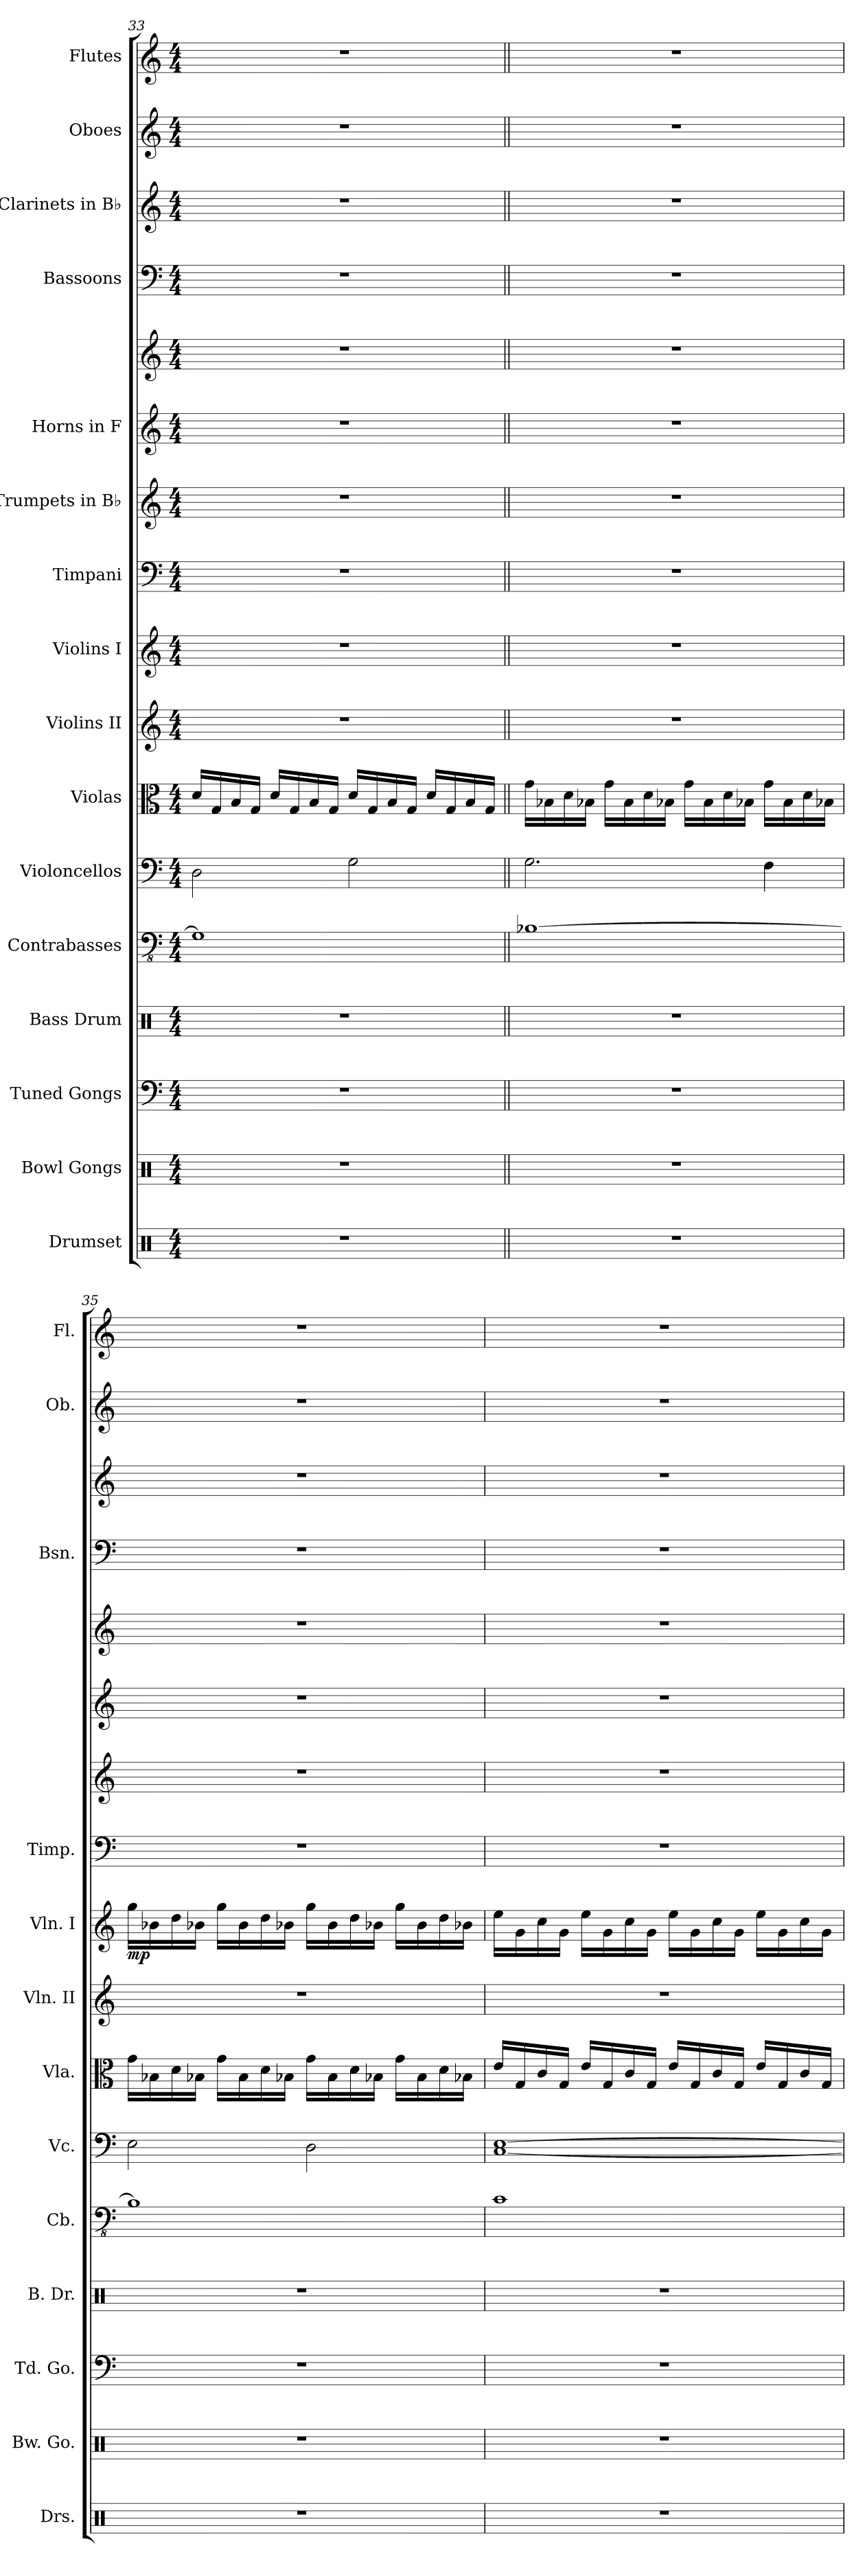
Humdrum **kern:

**kern	**kern	**kern	**kern	**kern	**kern	**kern	**kern	**kern	**dynam	**kern	**kern	**kern	**kern	**kern	**kern	**kern	**kern
*part16	*part15	*part14	*part13	*part12	*part11	*part10	*part9	*part8	*part8	*part7	*part6	*part5	*part5	*part4	*part3	*part2	*part1
*staff17	*staff16	*staff15	*staff14	*staff13	*staff12	*staff11	*staff10	*staff9	*staff9	*staff8	*staff7	*staff6	*staff5	*staff4	*staff3	*staff2	*staff1
*I"Drumset	*I"Bowl Gongs	*I"Tuned Gongs	*I"Bass Drum	*I"Contrabasses	*I"Violoncellos	*I"Violas	*I"Violins II	*I"Violins I	*	*I"Timpani	*I"Trumpets in B♭	*I"Horns in F	*	*I"Bassoons	*I"Clarinets in B♭	*I"Oboes	*I"Flutes
*I'Drs.	*I'Bw. Go.	*I'Td. Go.	*I'B. Dr.	*I'Cb.	*I'Vc.	*I'Vla.	*I'Vln. II	*I'Vln. I	*	*I'Timp.	*	*	*	*I'Bsn.	*	*I'Ob.	*I'Fl.
*clefX	*clefX	*clefF4	*clefX	*clefFv4	*clefF4	*clefC3	*clefG2	*clefG2	*	*clefF4	*clefG2	*clefG2	*clefG2	*clefF4	*clefG2	*clefG2	*clefG2
*	*	*	*	*ITrd7c12	*	*	*	*	*	*	*ITrd1c2	*ITrd4c7	*ITrd4c7	*	*ITrd1c2	*	*
*k[]	*k[]	*k[]	*k[]	*k[]	*k[]	*k[]	*k[]	*k[]	*	*k[]	*k[b-e-]	*k[b-]	*k[b-]	*k[]	*k[b-e-]	*k[]	*k[]
*M4/4	*M4/4	*M4/4	*M4/4	*M4/4	*M4/4	*M4/4	*M4/4	*M4/4	*	*M4/4	*M4/4	*M4/4	*M4/4	*M4/4	*M4/4	*M4/4	*M4/4
=33	=33	=33	=33	=33	=33	=33	=33	=33	=33	=33	=33	=33	=33	=33	=33	=33	=33
1r	1r	1r	1r	1GGG]	2D\	16d/LL	1r	1r	.	1r	1r	1r	1r	1r	1r	1r	1r
.	.	.	.	.	.	16G/	.	.	.	.	.	.	.	.	.	.	.
.	.	.	.	.	.	16B/	.	.	.	.	.	.	.	.	.	.	.
.	.	.	.	.	.	16G/JJ	.	.	.	.	.	.	.	.	.	.	.
.	.	.	.	.	.	16d/LL	.	.	.	.	.	.	.	.	.	.	.
.	.	.	.	.	.	16G/	.	.	.	.	.	.	.	.	.	.	.
.	.	.	.	.	.	16B/	.	.	.	.	.	.	.	.	.	.	.
.	.	.	.	.	.	16G/JJ	.	.	.	.	.	.	.	.	.	.	.
.	.	.	.	.	2G\	16d/LL	.	.	.	.	.	.	.	.	.	.	.
.	.	.	.	.	.	16G/	.	.	.	.	.	.	.	.	.	.	.
.	.	.	.	.	.	16B/	.	.	.	.	.	.	.	.	.	.	.
.	.	.	.	.	.	16G/JJ	.	.	.	.	.	.	.	.	.	.	.
.	.	.	.	.	.	16d/LL	.	.	.	.	.	.	.	.	.	.	.
.	.	.	.	.	.	16G/	.	.	.	.	.	.	.	.	.	.	.
.	.	.	.	.	.	16B/	.	.	.	.	.	.	.	.	.	.	.
.	.	.	.	.	.	16G/JJ	.	.	.	.	.	.	.	.	.	.	.
!!LO:PB:g=z
=34||	=34||	=34||	=34||	=34||	=34||	=34||	=34||	=34||	=34||	=34||	=34||	=34||	=34||	=34||	=34||	=34||	=34||
1r	1r	1r	1r	[1BBB-X	2.G\	16g\LL	1r	1r	.	1r	1r	1r	1r	1r	1r	1r	1r
.	.	.	.	.	.	16B-X\	.	.	.	.	.	.	.	.	.	.	.
.	.	.	.	.	.	16d\	.	.	.	.	.	.	.	.	.	.	.
.	.	.	.	.	.	16B-X\JJ	.	.	.	.	.	.	.	.	.	.	.
.	.	.	.	.	.	16g\LL	.	.	.	.	.	.	.	.	.	.	.
.	.	.	.	.	.	16B-\	.	.	.	.	.	.	.	.	.	.	.
.	.	.	.	.	.	16d\	.	.	.	.	.	.	.	.	.	.	.
.	.	.	.	.	.	16B-X\JJ	.	.	.	.	.	.	.	.	.	.	.
.	.	.	.	.	.	16g\LL	.	.	.	.	.	.	.	.	.	.	.
.	.	.	.	.	.	16B-\	.	.	.	.	.	.	.	.	.	.	.
.	.	.	.	.	.	16d\	.	.	.	.	.	.	.	.	.	.	.
.	.	.	.	.	.	16B-X\JJ	.	.	.	.	.	.	.	.	.	.	.
.	.	.	.	.	4F\	16g\LL	.	.	.	.	.	.	.	.	.	.	.
.	.	.	.	.	.	16B-\	.	.	.	.	.	.	.	.	.	.	.
.	.	.	.	.	.	16d\	.	.	.	.	.	.	.	.	.	.	.
.	.	.	.	.	.	16B-X\JJ	.	.	.	.	.	.	.	.	.	.	.
=35	=35	=35	=35	=35	=35	=35	=35	=35	=35	=35	=35	=35	=35	=35	=35	=35	=35
!	!	!	!	!	!	!	!	!	!LO:DY:b	!	!	!	!	!	!	!	!
1r	1r	1r	1r	1BBB-]	2E\	16g\LL	1r	16gg\LL	mp	1r	1r	1r	1r	1r	1r	1r	1r
.	.	.	.	.	.	16B-X\	.	16b-X\	.	.	.	.	.	.	.	.	.
.	.	.	.	.	.	16d\	.	16dd\	.	.	.	.	.	.	.	.	.
.	.	.	.	.	.	16B-X\JJ	.	16b-X\JJ	.	.	.	.	.	.	.	.	.
.	.	.	.	.	.	16g\LL	.	16gg\LL	.	.	.	.	.	.	.	.	.
.	.	.	.	.	.	16B-\	.	16b-\	.	.	.	.	.	.	.	.	.
.	.	.	.	.	.	16d\	.	16dd\	.	.	.	.	.	.	.	.	.
.	.	.	.	.	.	16B-X\JJ	.	16b-X\JJ	.	.	.	.	.	.	.	.	.
.	.	.	.	.	2D\	16g\LL	.	16gg\LL	.	.	.	.	.	.	.	.	.
.	.	.	.	.	.	16B-\	.	16b-\	.	.	.	.	.	.	.	.	.
.	.	.	.	.	.	16d\	.	16dd\	.	.	.	.	.	.	.	.	.
.	.	.	.	.	.	16B-X\JJ	.	16b-X\JJ	.	.	.	.	.	.	.	.	.
.	.	.	.	.	.	16g\LL	.	16gg\LL	.	.	.	.	.	.	.	.	.
.	.	.	.	.	.	16B-\	.	16b-\	.	.	.	.	.	.	.	.	.
.	.	.	.	.	.	16d\	.	16dd\	.	.	.	.	.	.	.	.	.
.	.	.	.	.	.	16B-X\JJ	.	16b-X\JJ	.	.	.	.	.	.	.	.	.
!!LO:PB:g=z
=36	=36	=36	=36	=36	=36	=36	=36	=36	=36	=36	=36	=36	=36	=36	=36	=36	=36
1r	1r	1r	1r	1CC	[1C [1E	16e/LL	1r	16ee\LL	.	1r	1r	1r	1r	1r	1r	1r	1r
.	.	.	.	.	.	16G/	.	16g\	.	.	.	.	.	.	.	.	.
.	.	.	.	.	.	16c/	.	16cc\	.	.	.	.	.	.	.	.	.
.	.	.	.	.	.	16G/JJ	.	16g\JJ	.	.	.	.	.	.	.	.	.
.	.	.	.	.	.	16e/LL	.	16ee\LL	.	.	.	.	.	.	.	.	.
.	.	.	.	.	.	16G/	.	16g\	.	.	.	.	.	.	.	.	.
.	.	.	.	.	.	16c/	.	16cc\	.	.	.	.	.	.	.	.	.
.	.	.	.	.	.	16G/JJ	.	16g\JJ	.	.	.	.	.	.	.	.	.
.	.	.	.	.	.	16e/LL	.	16ee\LL	.	.	.	.	.	.	.	.	.
.	.	.	.	.	.	16G/	.	16g\	.	.	.	.	.	.	.	.	.
.	.	.	.	.	.	16c/	.	16cc\	.	.	.	.	.	.	.	.	.
.	.	.	.	.	.	16G/JJ	.	16g\JJ	.	.	.	.	.	.	.	.	.
.	.	.	.	.	.	16e/LL	.	16ee\LL	.	.	.	.	.	.	.	.	.
.	.	.	.	.	.	16G/	.	16g\	.	.	.	.	.	.	.	.	.
.	.	.	.	.	.	16c/	.	16cc\	.	.	.	.	.	.	.	.	.
.	.	.	.	.	.	16G/JJ	.	16g\JJ	.	.	.	.	.	.	.	.	.
=	=	=	=	=	=	=	=	=	=	=	=	=	=	=	=	=	=
*-	*-	*-	*-	*-	*-	*-	*-	*-	*-	*-	*-	*-	*-	*-	*-	*-	*-
